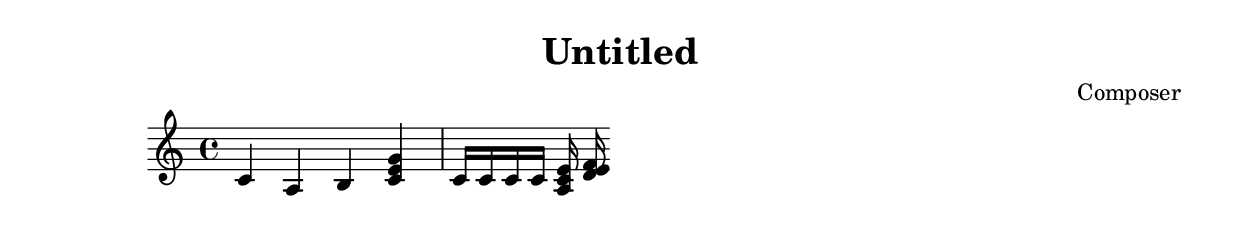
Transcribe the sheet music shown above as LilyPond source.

\header {
  title = "Untitled"
  composer = "Composer"
}

\score {
  \relative c' {
    c4 a b <c e g>
    c16 c16 c16 c16
    <a c e>
    <d e f>
  }

  \layout {}
  \midi {}
}